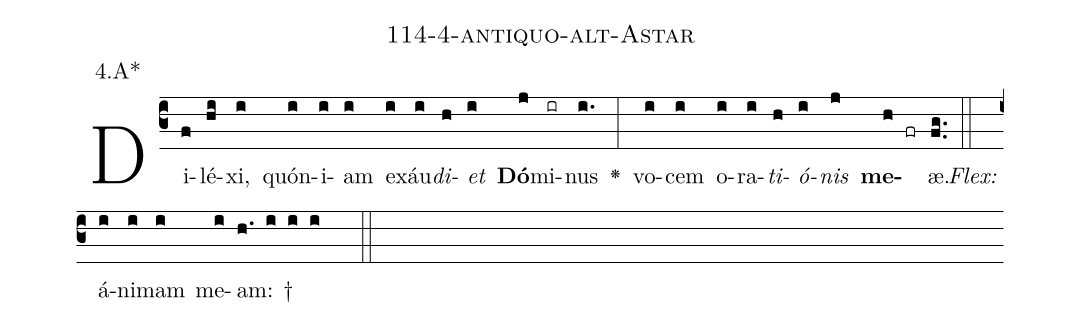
name: 114-4-antiquo-alt-Astar;
annotation: 4.A*;
%%
(c3)Di(f)lé(hi)xi,(i) quón(i)i(i)am(i) ex(i)áu(i)<i>di</i>(h)<i>et</i>(i) <b>Dó</b>(j)mi(ir)nus(i.) <v>\greheightstar</v>(:) vo(i)cem(i) o(i)ra(i)<i>ti</i>(h)<i>ó</i>(i)<i>nis</i>(j) <b>me</b>(h fr)æ.(fg..) (::)
<i>Flex:</i>()  á(i)ni(i)mam(i) me(i)am: †(h. i i i  ::)

%E(i) u(h) o(i) u(j) a(h) e.(fg..) (::)
